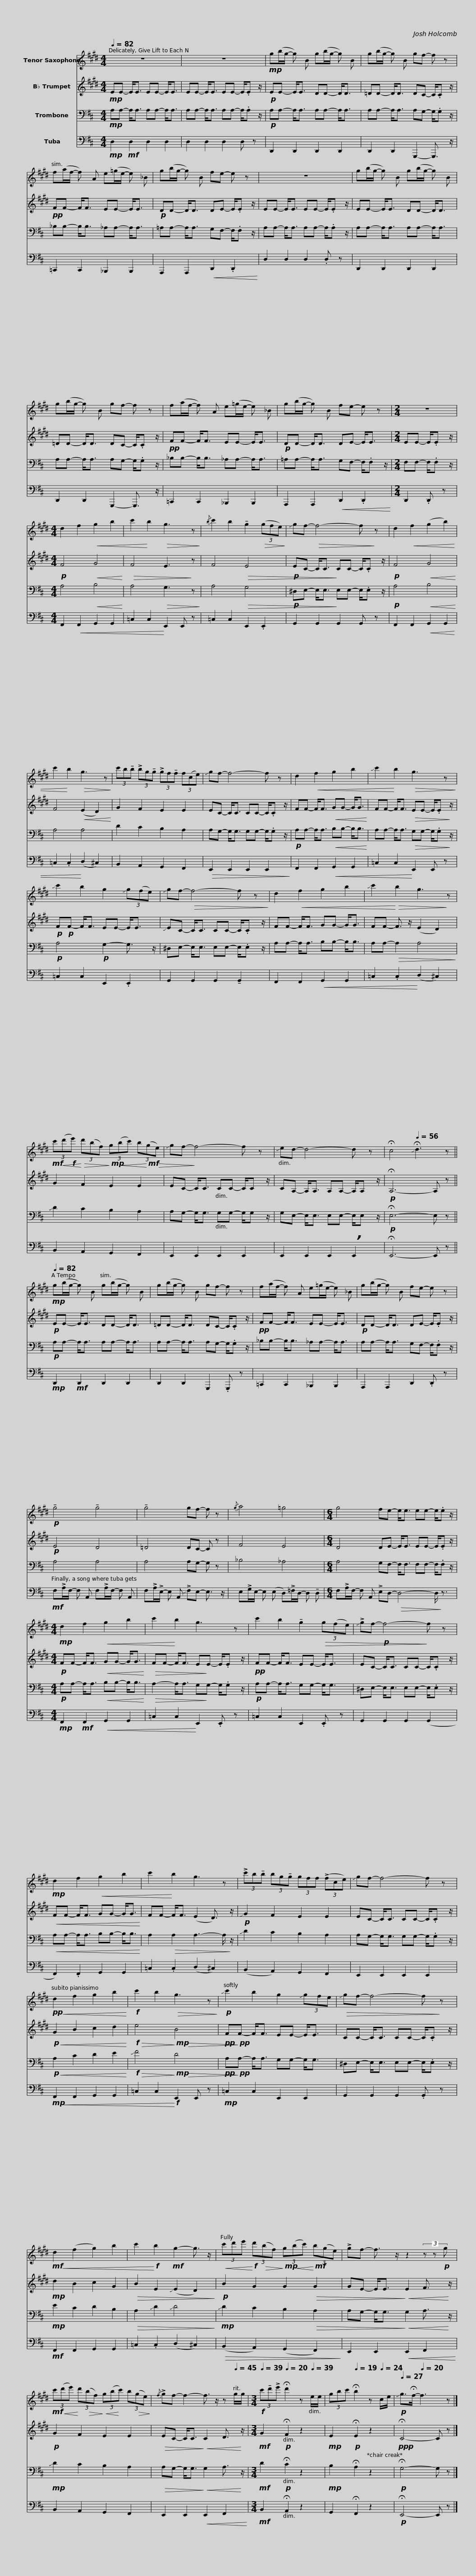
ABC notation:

X:1
%%score 1 2 3 4
L:1/8
Q:1/4=82
M:4/4
I:linebreak $
K:D
V:1 treble transpose=-14
V:2 treble transpose=-2
V:3 bass
V:4 bass
V:1
[K:E] z8 | z8 |!mp! g(b/g/- g) B g(b/g/- g) B | g(b/g/- g) B gf- f z |$ f(a/f/- f) A e(=g/e/- e) _B | %5
 g(b/g/- g) B fe- e z | z8 | g(b/g/- g) B g(b/g/- g) B |$ g(b/g/- g) B gf- f z | f(a/f/- f) A e(=g/e/- e) _B | %10
 g(b/g/- g) B fe- e z |[M:2/4] z4 |[M:4/4] d2 f2!<(! g2 b2 | c'2!<)! b2!>(! g3 z!>)! |${/b} c'2 b2 !tenuto!g2!>(! (3(gfe)!>)! | %15
 !slide!gf-!>(! f4- f!>)! z | d2!<(! f2 (g2 b2) | c'2!<)! b2!>(! g3 z!>)! | (3c'b!tenuto!b (3!>!bg!tenuto!g (3!>!gf!tenuto!f (3f(ce) | !slide!gf- f4- f z |$ %20
 d2!<(! f2 g2 b2 | !slide!c'2!<)! b2!>(! g3 z!>)! | !slide!c'2 b2 g2 (3!slide!g(fe) | !slide!gf-!>(! f4- f z!>)! | d2!<(! f2 g2 b2 |$ %25
 !slide!c'2!<)!!>(! b2 g3!>)! z |!mf!!<(! (3c'(d'!f!e')!<)!!>(! (3d'(bf)!>)!!mp! (3g!<(!(bc') (3b!<)!!mf!!>(!(ge) | !slide!gf-!>)! f4- f z | !slide!ed- d4- d z | !fermata!c4[Q:1/4=56] !slide!!fermata!d3 z ||$ %30
[Q:1/4=82]!mp! g(b/g/- g) B g(b/g/- g) B | g(b/g/- g) B gf- f z | f(a/f/- f) A e(=g/e/- e) _B | g(b/g/- g) B fe- e z |$!p! !tenuto!g4 !tenuto!g4 | %35
 !tenuto!g4 gf- f z |{/g} a4 =g4 |[M:6/4] g4 fe- e<e ee- e/.e z/ |$[M:4/4]!mp! d2 f2!<(! g2 b2 | c'2!<)! b2 g3 z | %40
 c'2 b2 !tenuto!g2!>(! (3g(fe) | !>!!slide!gf-!p! f4-!>)! f z |!mp! d2 f2!<(! g2 b2 |$ c'2!<)! b2 g3 z | (3!>!c'b!tenuto!b (3bg!tenuto!g (3gff (3(!>!fce) | %45
 !slide!gf- f4- f z |!pp!!<(! d2 f2 g2 b2!<)! |!f! c'2 b2!>(! g3 z!>)! |$!p! !slide!c'2 b2 g2 (3!slide!gfe |!>(! !slide!gf- f4- f!>)! z | %50
!mf!!<(! d2 (f2 g2) b2 | c'2!<)!!f! b2!mf! g2- g3/2 z/ |!<(! (3c'd'e'!<)!!f! (3d'!>(!(bf)!>)!!mp!!<(! (3g(bc')!<)!!mf! (3b(ge) |$ !>!gf- f3/2 z/ z2 (3z z!p! g |!mf! (3c'!<(!(d'e')!<)! (3d'!>(!(bf)!>)!!<(! (3g(b!<)!c') (3b!>(!(ge)!>)! | %55
{/f} !>!gf- f2- f3/2 z/ z[Q:1/4=45] g/g/ |[M:3/4][Q:1/4=39]!f! (3c'!tenuto!d'!>!e'[Q:1/4=20] !fermata!d'2 z[Q:1/4=39] e/e/ | (3gbc'[Q:1/4=19] !fermata!b2 z[Q:1/4=24] c/e/ |$[Q:1/4=27]!p! !slide!g>!fermata!f-[Q:1/4=20] f3 z |] %59
V:2
[K:E]!mp! EE- E<E EE- E<E | EE- E<E EE- E/.E z/ |!p! EE- E<E DD- D<D | =DD- D<D DC- C/.C z/ |$!pp! FF- F<F EE- E<E | %5
!p! DD- D<D DE- E/.E z/ | EE- E<E EE- E/.E z/ | EE- E<E DD- D<D |$ =DD- D<D DC- C/.C z/ |!pp! FF- F<F EE- E<E | %10
!p! DD- D<D DE- E<E |[M:2/4] EE- E/.E z/ |[M:4/4]!p! F4!<(! G4!<)! |!>(! F4 E3!>)! z |$ F4!>(! E4 | %15
!p! EC- C<C!>)! CC- C/.C z/ |!p! F4!<(! G4!<)! | F4!<(! (E2 D2)!<)! | G2 F2 E2 E2 | EC- C<C CC- C/.C z/ |$ %20
 FF- F<F!<(! GG- G<G!<)! | FF- F<F!>(! EE- E/.E!>)! z/ |!p! F!p!F- F<F EE- E<E | !slide!EC- C<C CC- C/.C z/ | FF- F<F GG- G<G |$ %25
 FF- F3/2 z/ (E2 D2) | G2 F2 E2 E2 | EC- C<C CC- C/C z/ | CA,- A,<A, A,A,- A,/A, z/ |!p! !fermata!A,6- A, z ||$ %30
!p! EE- E<E DD- D<D | =DD- D<D DC- C/.C z/ |!pp! FF- F<F EE- E<E |!p! DD- D<D DE- E/.E z/ |$!p! E4 D4 | %35
 =D4 DC- C z | F4 E4 |[M:6/4] D4 DE- E<E EE- E/.E z/ |$[M:4/4]!p! FF- F<F!<(! GG- G<G!<)! |!>(! FF- F<F E!>)!E- E/.E z/ | %40
!pp! FF- F<F EE- E<E | EC- C<C CC- C/.C z/ |!<(! FF- F<F GG- G<G!<)! |$ FF- F<F (E2 D3/2) z/ |!p! !slide!G2 F2 E2 E2 | %45
 EC- C<C CC- C/.C z/ |!p!!<(! G2 B2 c2 d2!<)! |!f!!>(! e4!>)!!mp!!>(! B4 |$!pp! F!>)!!pp!F- F<F EE- E<E | CC- C<C CC- C/.C z/ | %50
!mp! d2 B2 c2 G2 |!>(! B2 E2 (!slide!E2 D2)!>)! |!p! B2 G2 G2!>(! G2 |$ GE- E<E!>)!!<(! E2 F3/2!<)! z/ |!p! G2 F2 E2 E2 | %55
!>(! EC- C<C!>)!!<(! C2 D3/2!<)! z/ |[M:3/4]!mf! G2!p! !fermata!F2 z2 |!mp! E2!p! !fermata!E2 z2 |$!ppp! !fermata!C4- C z |] %59
V:3
!mp! A,A,- A,<A, A,A,- A,<A, | A,A,- A,<A, A,A,- A,/.A, z/ |!p! A,A,- A,<A, A,A,- A,<A, | A,A,- A,<A, A,G,- G,/.G, z/ |$ _B,B,- B,<B, _A,A,- A,<A, | %5
 !courtesy!=A,A,- A,<A, G,F,- F,/.F, z/ | A,A,- A,<A, A,A,- A,/.A, z/ | A,A,- A,<A, A,A,- A,<A, |$ A,A,- A,<A, A,G,- G,/.G, z/ | _B,B,- B,<B, _A,A,- A,<A, | %10
 !courtesy!=A,A,- A,<A, G,F,- F,/.F, z/ |[M:2/4] F,F,- F,/.F, z/ |[M:4/4] A,4!<(! B,4!<)! | A,4!>(! G,3 z!>)! |$ A,4!>(! G,4 | %15
!p! ^D,E,- E,<E,!>)! E,E,- E,/.E, z/ |!p! A,4!<(! B,4!<)! | A,4 A,4 | D2 C2 B,2 A,2 | A,G,- G,<G, G,G,- G,/.G, z/ |$ %20
!p! A,A,- A,<A,!<(! B,B,- B,<B,!<)! | A,A,- A,<A,!>(! G,G,- G,/.G,!>)! z/ |!p! A,4!p! G,2- G,3/2 z/ | ^D,E,- E,<E, E,E,- E,/.E, z/ | A,A,- A,<A, B,B,- B,<B, |$ %25
 A,A,-!>(! A,2 A,4!>)! | !slide!D2 C2 B,2 A,2 | A,G,- G,<G, G,G,- G,/G, z/ | G,E,- E,<E, E,E,- E,/E, z/ |!p! !fermata!E,6- E, z ||$ %30
!p! A,A,- A,<A, A,A,- A,<A, | A,A,- A,<A, A,G,- G,/.G, z/ | _B,B,- B,<B, _A,A,- A,<A, | A,A,- A,<A, G,F,- F,/.F, z/ |$ A,4 A,4 | %35
 A,4 A,G,- G, z | _B,4 _A,4 |[M:6/4] A,4 G,F,- F,<F, F,F,- F,/.F, z/ |$[M:4/4]!p! A,A,- A,<A,!<(! B,B,- B,<B,!<)! |!>(! A,2- A,<A, G,!>)!G,- G,/.G, z/ | %40
!p! A,A,- A,<A, G,G,- G,<G, | ^D,E,- E,<E, E,E,- E,/.E, z/ |!<(! A,A,- A,<A, B,B,- B,<B,!<)! |$ A,2!>(! A,2 A,3- A,/!>)! z/ | !slide!D2 C2 B,2 A,2 | %45
 A,G,- G,<G, G,G,- G,/.G, z/ |!p!!<(! A,2 C2 D2 E2!<)! |!f!!>(! !slide!F4!>)!!mp!!>(! D4 |$!pp! A,!>)!!pp!A,- A,<A, G,G,- G,<G, | ^D,E,- E,<E, E,E,- E,/.E, z/ | %50
!mp! E2 C2 D2 B,2 |!>(! A,2 !slide!D2 !slide!D4!>)! |!mp! !slide!D2 C2 B,2!>(! A,2 |$ A,G,- G,<G,!>)!!<(! G,2 A,3/2!<)! z/ |!mp! !slide!D2 C2 B,2 A,2 | %55
!>(! A,G,- G,<G,!>)!!<(! G,2 A,3/2!<)! z/ |[M:3/4]!mf! D2!p! !fermata!C2 z2 |!mp! B,2 !fermata!A,2 z2 |$!p! !fermata!G,4- G, z |] %59
V:4
!mp! D,2!mf! D,2 D,2 D,2 | D,2 D,2 D,2 D, z | D,,2 D,,2 D,,2 D,,2 | D,,2 D,,2 G,,,2- G,,,3/2 z/ |$ =C,,2 C,,2 _B,,,2 B,,,2 | %5
 A,,,2 A,,,2!<(! D,,2 .D,,2!<)! | D,2 D,2 D,2 .D, z | D,,2 D,,2 D,,2 D,,2 |$ D,,2 D,,2 G,,,2- G,,,3/2 z/ | =C,,2 C,,2 _B,,,2 B,,,2 | %10
 A,,,2 A,,,2!<(! D,,2 .D,,2!<)! |[M:2/4] D,,2 .D,, z |[M:4/4] F,,2!<(! F,,2 G,,2 G,,2 | =C,2 C,2!<)! E,,2 E,, z |$ =C,2 C,2 E,,2 .E,,2 | %15
 G,,2 G,,2 G,,2 G,, z | F,,2 F,,2!<(! G,,2 G,,2 | =C,2 .C,2!<)! (D,2 ^C,2) | B,,2 A,,2 G,,2 F,,2 |!>(! E,,2 E,,2 E,,2 E,,2!>)! |$ %20
 F,,2 F,,2!<(! G,,2 G,,2 | =C,2 C,2!<)! E,,2 E,, z | =C,2 C,2 E,,2 .E,,2 | G,,2 G,,2 G,,2 !tenuto!G,,2 | F,,2 F,,2!<(! G,,2 G,,2 |$ %25
 =C,2 .C,2!<)! (D,2 ^C,2) | B,,2 A,,2 G,,2 F,,2 | E,,2 E,,2 E,,2 E,,2 | E,,2 E,,2 E,,2 !breath!E,,2 | !fermata!E,,6- E,, z ||$ %30
!mp! D,,2!mf! D,,2 D,,2 D,,2 | D,,2 D,,2 G,,,2 .G,,, z | =C,,2 C,,2 _B,,,2 B,,,2 | A,,,2 A,,,2 D,,2 .D,, z |$!mf! F,!>!A,/F,/- F, A,, F,!>!A,/F,/- F, A,, | %35
 F,!>!A,/!>!E,/- E, A,, !>!!slide!F,E,- E,3/2 z/ | E,!>!G,/E,/- E, (E, D,)!>!=F,/D,/- D, !tenuto!D, |[M:6/4] F,!>!A,/F,/- F, A,, !>!E,D,-!>(! D,4- D,/!>)! z3/2 |$[M:4/4]!mp! F,,2!mf! F,,2!<(! G,,2 G,,2 | =C,2 C,2!<)! E,,2 .E,, z | %40
 =C,2 C,2 E,,2 .E,, z | G,,2 G,,2 G,,2 (G,,2 | F,,2) .F,,2 G,,2 G,,2 |$ =C,2 .C,2 (D,2 ^C,2) | (B,,2 A,,2) G,,2 F,,2 | %45
 E,,2 E,,2 E,,2 E,,2 |!mp!!<(! F,,2 F,,2 G,,2 G,,2 | =C,2 C,2!<)!!f! E,,2 E,, z |$!mp! =C,2 C,2 E,,2 E,,2 | G,,2 G,,2 G,,2 .G,, z | %50
!mf! F,,2 F,,2 G,,2 G,,2 | =C,2 .C,2 (D,2 ^C,2) |!>(! (B,,2 A,,2) (G,,2 F,,2)!>)! |$ E,,2 E,,2!<(! E,,2 F,,2!<)! | B,,2 A,,2 G,,2 F,,2 | %55
 E,,2 E,,2!<(! E,,2 F,,2!<)! |[M:3/4]!mf! B,,2 !fermata!A,,2 z2 | G,,2 !fermata!F,,2 z2 |$!p! !fermata!E,,4- E,, z |] %59
